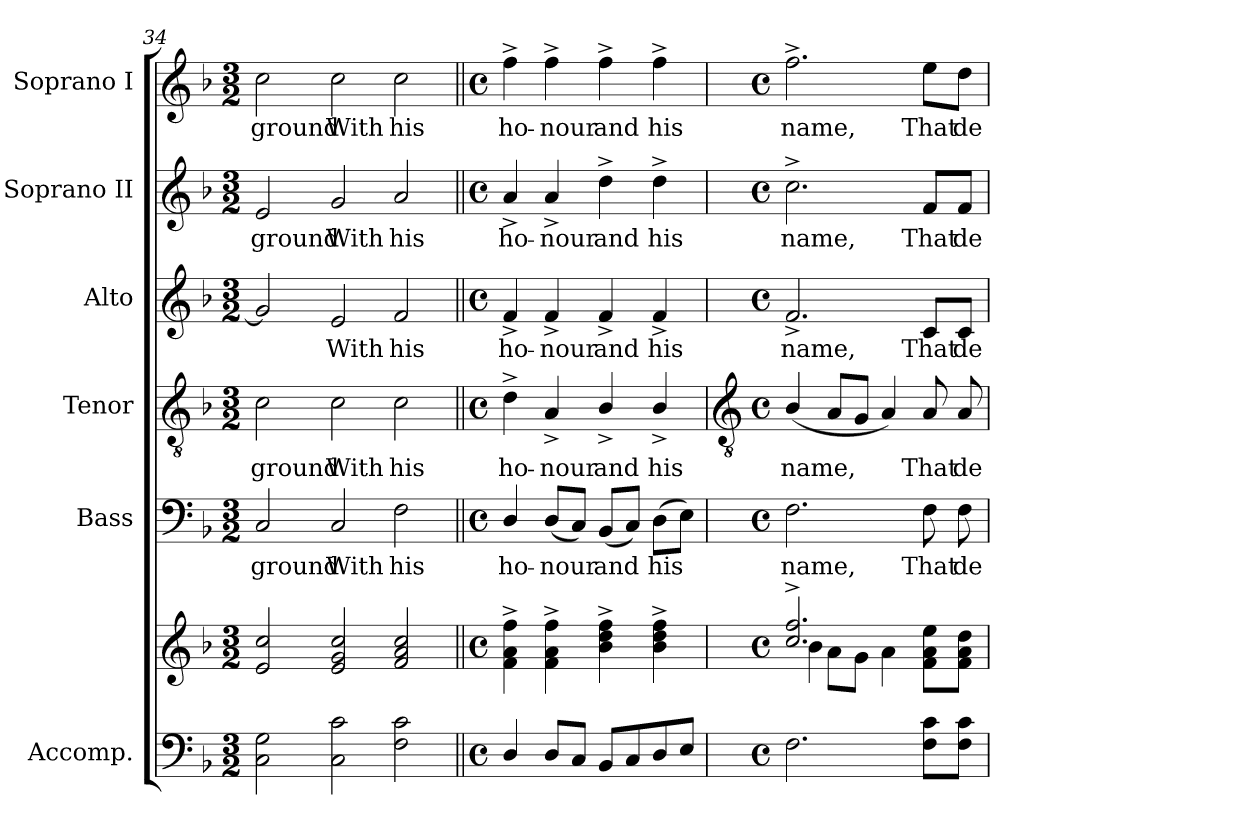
**kern	**kern	**kern	**text	**kern	**text	**kern	**text	**kern	**text	**kern	**text
*part6	*part6	*part5	*part5	*part4	*part4	*part3	*part3	*part2	*part2	*part1	*part1
*staff7	*staff6	*staff5	*staff5	*staff4	*staff4	*staff3	*staff3	*staff2	*staff2	*staff1	*staff1
*I"Accomp.	*	*I"Bass	*	*I"Tenor	*	*I"Alto	*	*I"Soprano II	*	*I"Soprano I	*
*	*	*I'B	*	*I'T	*	*I'A	*	*I'S II	*	*I'S I	*
*clefF4	*clefG2	*clefF4	*	*clefGv2	*	*clefG2	*	*clefG2	*	*clefG2	*
*k[b-]	*k[b-]	*k[b-]	*	*k[b-]	*	*k[b-]	*	*k[b-]	*	*k[b-]	*
*F:	*F:	*F:	*	*F:	*	*F:	*	*F:	*	*F:	*
*M3/2	*M3/2	*M3/2	*	*M3/2	*	*M3/2	*	*M3/2	*	*M3/2	*
=34	=34	=34	=34	=34	=34	=34	=34	=34	=34	=34	=34
!	!	!	!LO:LY:b	!	!LO:LY:b	!	!	!	!LO:LY:b	!	!LO:LY:b
2C 2G	2e 2cc	2C	ground	2c	ground	2g]	.	2e	ground	2cc	ground
!	!	!	!LO:LY:b	!	!LO:LY:b	!	!LO:LY:b	!	!LO:LY:b	!	!LO:LY:b
2C\ 2c\	2e 2g 2cc	2C	With	2c	With	2e	With	2g	With	2cc	With
!	!	!	!LO:LY:b	!	!LO:LY:b	!	!LO:LY:b	!	!LO:LY:b	!	!LO:LY:b
2F 2c	2f 2a 2cc	2F	his	2c	his	2f	his	2a	his	2cc	his
=35||	=35||	=35||	=35||	=35||	=35||	=35||	=35||	=35||	=35||	=35||	=35||
*M4/4	*M4/4	*M4/4	*	*M4/4	*	*M4/4	*	*M4/4	*	*M4/4	*
*met(c)	*met(c)	*met(c)	*	*met(c)	*	*met(c)	*	*met(c)	*	*met(c)	*
!	!	!	!LO:LY:b	!	!LO:LY:b	!	!LO:LY:b	!	!LO:LY:b	!	!LO:LY:b
4D/	4f^ 4a^ 4ff^	4D/	ho-	4d^	ho-	4f^	ho-	4a^	ho-	4ff^	ho-
!	!	!	!LO:LY:b	!	!LO:LY:b	!	!LO:LY:b	!	!LO:LY:b	!	!LO:LY:b
8DL	4f^ 4a^ 4ff^	(<8DL	-nour	4A^	-nour	4f^	-nour	4a^	-nour	4ff^	-nour
8CJ	.	8CJ)	.	.	.	.	.	.	.	.	.
!	!	!	!LO:LY:b	!	!LO:LY:b	!	!LO:LY:b	!	!LO:LY:b	!	!LO:LY:b
8BB-L	4b-^ 4dd^ 4ff^	(<8BB-L	and	4B-^/	and	4f^	and	4dd^	and	4ff^	and
8C	.	8CJ)	.	.	.	.	.	.	.	.	.
!	!	!	!LO:LY:b	!	!LO:LY:b	!	!LO:LY:b	!	!LO:LY:b	!	!LO:LY:b
8D	4b-^ 4dd^ 4ff^	(>8DL	his	4B-^/	his	4f^	his	4dd^	his	4ff^	his
8EJ	.	8EJ)	.	.	.	.	.	.	.	.	.
!!LO:LB:g=z
=36	=36	=36	=36	=36	=36	=36	=36	=36	=36	=36	=36
*	*	*	*	*clefGv2	*	*	*	*	*	*	*
*M4/4	*M4/4	*M4/4	*	*M4/4	*	*M4/4	*	*M4/4	*	*M4/4	*
*met(c)	*met(c)	*met(c)	*	*met(c)	*	*met(c)	*	*met(c)	*	*met(c)	*
*	*^	*	*	*	*	*	*	*	*	*	*
!	!	!	!	!LO:LY:b	!	!LO:LY:b	!	!LO:LY:b	!	!LO:LY:b	!	!LO:LY:b
2.F	2.cc/^ 2.ff/^	4b-\	2.F	name,	(<4B-/	name,	2.f^	name,	2.cc^	name,	2.ff^	name,
.	.	8a\L	.	.	8AL	.	.	.	.	.	.	.
.	.	8g\J	.	.	8GJ	.	.	.	.	.	.	.
.	.	4a\	.	.	4A)	.	.	.	.	.	.	.
!	!	!	!	!LO:LY:b	!	!LO:LY:b	!	!LO:LY:b	!	!LO:LY:b	!	!LO:LY:b
8F 8cL	8f 8a 8eeL	4ryy	8F	That	8A	That	8c/L	That	8f/L	That	8ee\L	That
!	!	!	!	!LO:LY:b	!	!LO:LY:b	!	!LO:LY:b	!	!LO:LY:b	!	!LO:LY:b
8F 8cJ	8f 8a 8ddJ	.	8F	de-	8A	de-	8c/J	de-	8f/J	de-	8dd\J	de-
*	*v	*v	*	*	*	*	*	*	*	*	*	*
=	=	=	=	=	=	=	=	=	=	=	=
*-	*-	*-	*-	*-	*-	*-	*-	*-	*-	*-	*-
